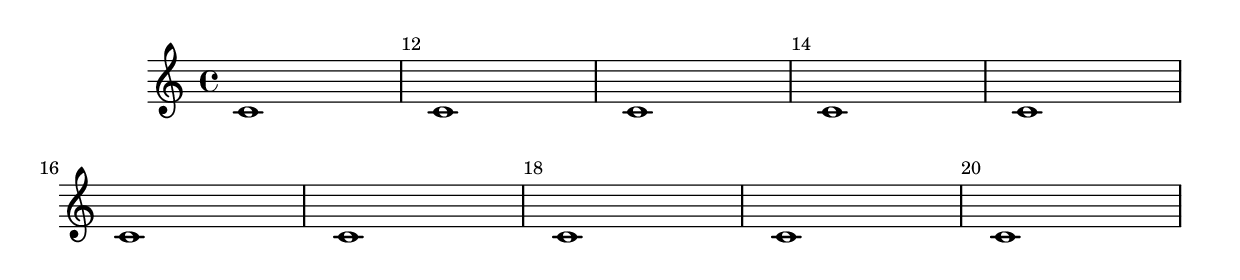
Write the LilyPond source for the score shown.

%% DO NOT EDIT this file manually; it is automatically
%% generated from LSR http://lsr.dsi.unimi.it
%% Make any changes in LSR itself, or in Documentation/snippets/new/ ,
%% and then run scripts/auxiliar/makelsr.py
%%
%% This file is in the public domain.
\version "2.12.2"

\header {
  lsrtags = "rhythms"

%% Translation of GIT committish: fa19277d20f8ab0397c560eb0e7b814bd804ecec
  texidoces = "

Se pueden imprimir los números de compás a intervalos regulares
mediante el establecimiento de la propiedad
@code{barNumberVisibility}.  Aquí los números de compás se
imprimen a cada dos compases excepto al final de la línea.

"

  doctitlees = "Imprimir números de compás a intervalos regulares"



%% Translation of GIT committish: 0a868be38a775ecb1ef935b079000cebbc64de40
  texidocde = "
Taktnummern können in regelmäßigen Intervallen gesetzt werden, indem
man die Eigenschaft @code{barNumberVisibility} definiert.  In diesem
Beispiel werden die Taktnummern jeden zweiten Takt gesetzt, außer
am Ende einer Zeile.

"
  doctitlede = "Setzen der Taktnummern in regelmäßigen Intervallen"



%% Translation of GIT committish: 374d57cf9b68ddf32a95409ce08ba75816900f6b
  texidocfr = "
Vous pouvez imprimer un numéro de mesure à intervalle régulier plutôt
qu'en tête de chaque ligne seulement, en recourrant à la propriété
@code{barNumberVisibility}.  Voici comment afficher le numéro toutes les
deux mesures sauf en fin de ligne.

"
  doctitlefr = "Imprimer les numéros de mesure à intervalle régulier"

  texidoc = "
Bar numbers can be printed at regular intervals by setting the property
@code{barNumberVisibility}. Here the bar numbers are printed every two
measures except at the end of the line.

"
  doctitle = "Printing bar numbers at regular intervals"
} % begin verbatim

\relative c' {
  \override Score.BarNumber #'break-visibility = #end-of-line-invisible
  \set Score.currentBarNumber = #11
  % Permit first bar number to be printed
  \bar ""
  % Print a bar number every second measure
  \set Score.barNumberVisibility = #(every-nth-bar-number-visible 2)
  c1 | c | c | c | c
  \break
  c1 | c | c | c | c
}

